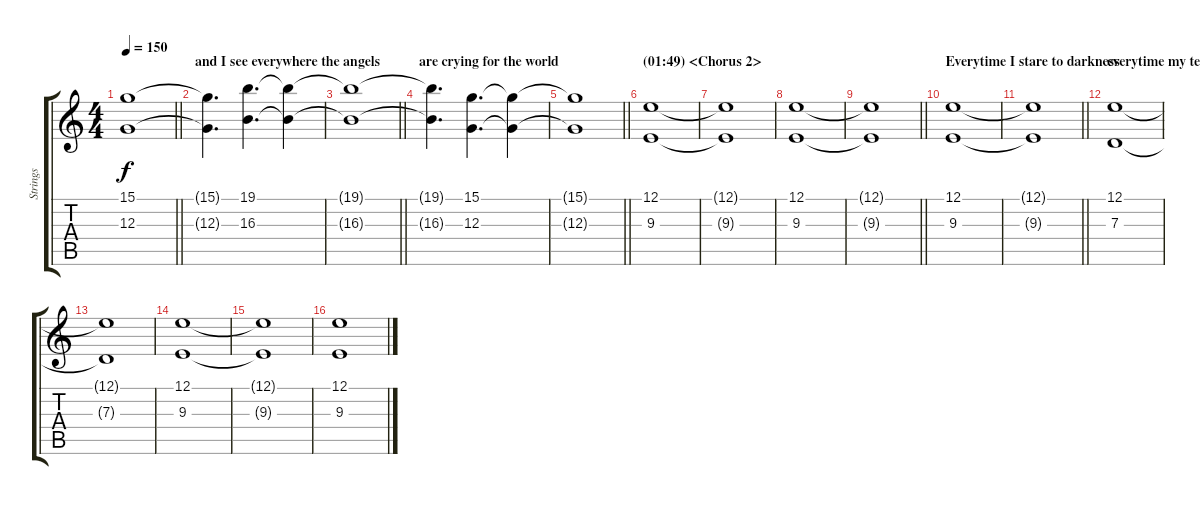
\track ("Strings" "Strings") {instrument stringensemble2}
\staff {score tabs}
\tuning (E4 B3 G3 D3 A2 E2) {hide}
\ts (4 4)
\tempo 150
\clef g2
\barLineRight lightlight
\ks c
(15.1{t} 12.3{t}).1{dy f} |
\section ("" "and I see everywhere the angels")
(15.1{t} 12.3{t}).4{d} (19.1 16.3).4{d} (19.1{t} 16.3{t}).4 |
\barLineRight lightlight
(19.1{t} 16.3{t}).1 |
\section ("" "are crying for the world")
(19.1{t} 16.3{t}).4{d} (15.1 12.3).4{d} (15.1{t} 12.3{t}).4 |
\barLineRight lightlight
(15.1{t} 12.3{t}).1 |
\section ("" "(01:49) <Chorus 2>")
(12.1 9.3).1 |
(12.1{t} 9.3{t}).1 |
(12.1 9.3).1 |
\barLineRight lightlight
(12.1{t} 9.3{t}).1 |
\section ("" "Everytime I stare to darkness")
(12.1 9.3).1 |
\barLineRight lightlight
(12.1{t} 9.3{t}).1 |
\section ("" "everytime my tears will disappear")
(12.1 7.3).1 |
(12.1{t} 7.3{t}).1 |
(12.1 9.3).1 |
(12.1{t} 9.3{t}).1 |
(12.1 9.3).1
